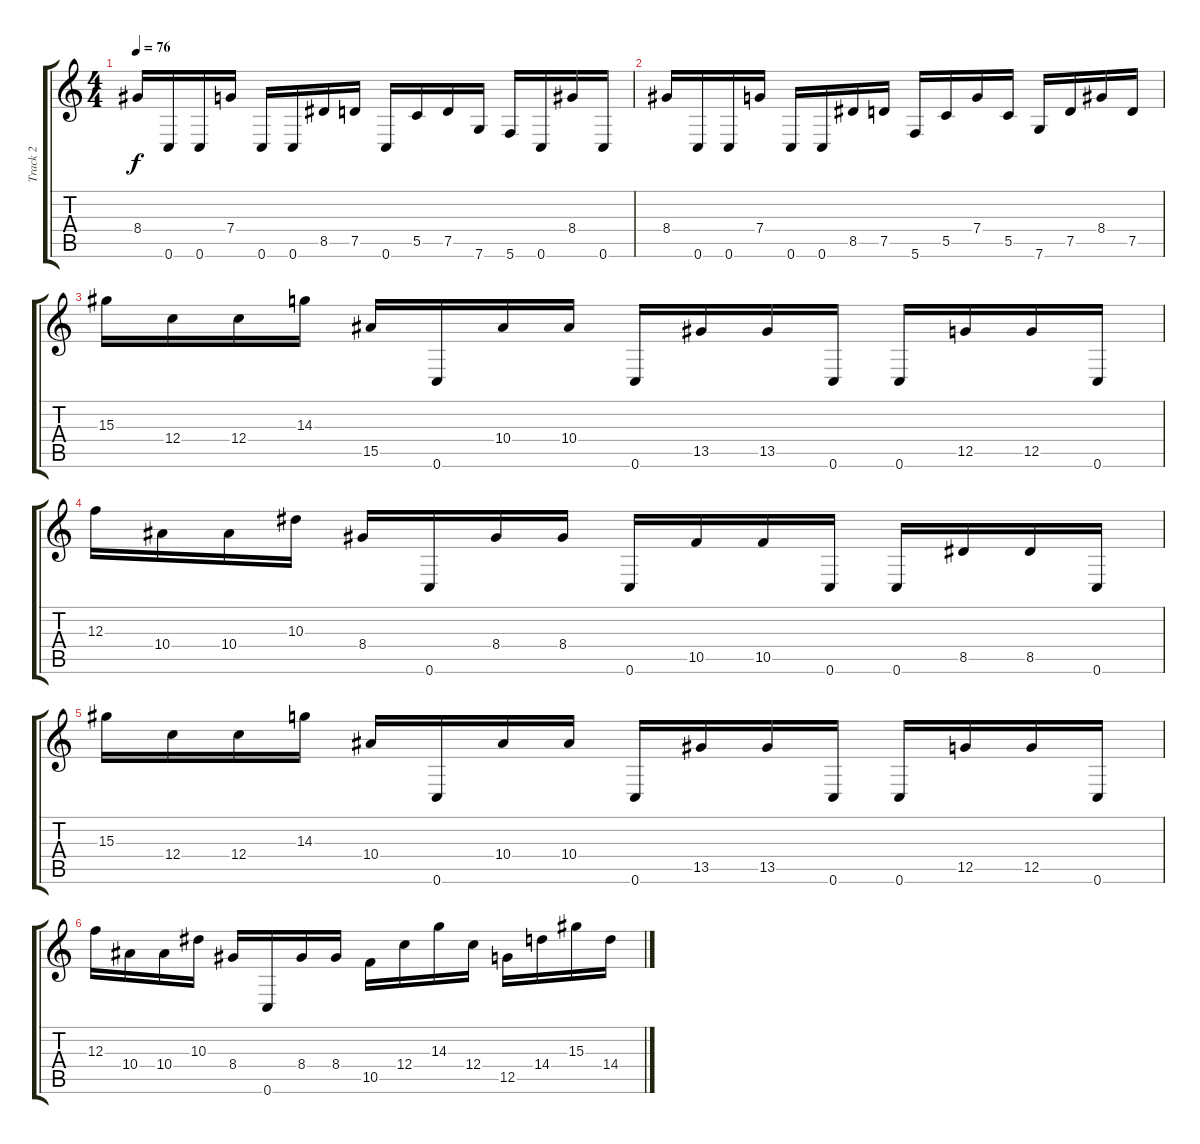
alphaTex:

\track ("Track 2" "Track 2") {instrument distortionguitar}
\staff {score tabs}
\tuning (D4 A3 F3 C3 G2 C2) {hide}
\ts (4 4)
\tempo 76
\clef g2
\ks c
8.4.16{dy f} 0.6.16 0.6.16 7.4.16 0.6.16 0.6.16 8.5.16 7.5.16 0.6.16 5.5.16 7.5.16 7.6.16 5.6.16 0.6.16 8.4.16 0.6.16 |
8.4.16 0.6.16 0.6.16 7.4.16 0.6.16 0.6.16 8.5.16 7.5.16 5.6.16 5.5.16 7.4.16 5.5.16 7.6.16 7.5.16 8.4.16 7.5.16 |
15.3.16 12.4.16 12.4.16 14.3.16 15.5.16 0.6.16 10.4.16 10.4.16 0.6.16 13.5.16 13.5.16 0.6.16 0.6.16 12.5.16 12.5.16 0.6.16 |
12.3.16 10.4.16 10.4.16 10.3.16 8.4.16 0.6.16 8.4.16 8.4.16 0.6.16 10.5.16 10.5.16 0.6.16 0.6.16 8.5.16 8.5.16 0.6.16 |
15.3.16 12.4.16 12.4.16 14.3.16 10.4.16 0.6.16 10.4.16 10.4.16 0.6.16 13.5.16 13.5.16 0.6.16 0.6.16 12.5.16 12.5.16 0.6.16 |
12.3.16 10.4.16 10.4.16 10.3.16 8.4.16 0.6.16 8.4.16 8.4.16 10.5.16 12.4.16 14.3.16 12.4.16 12.5.16 14.4.16 15.3.16 14.4.16
